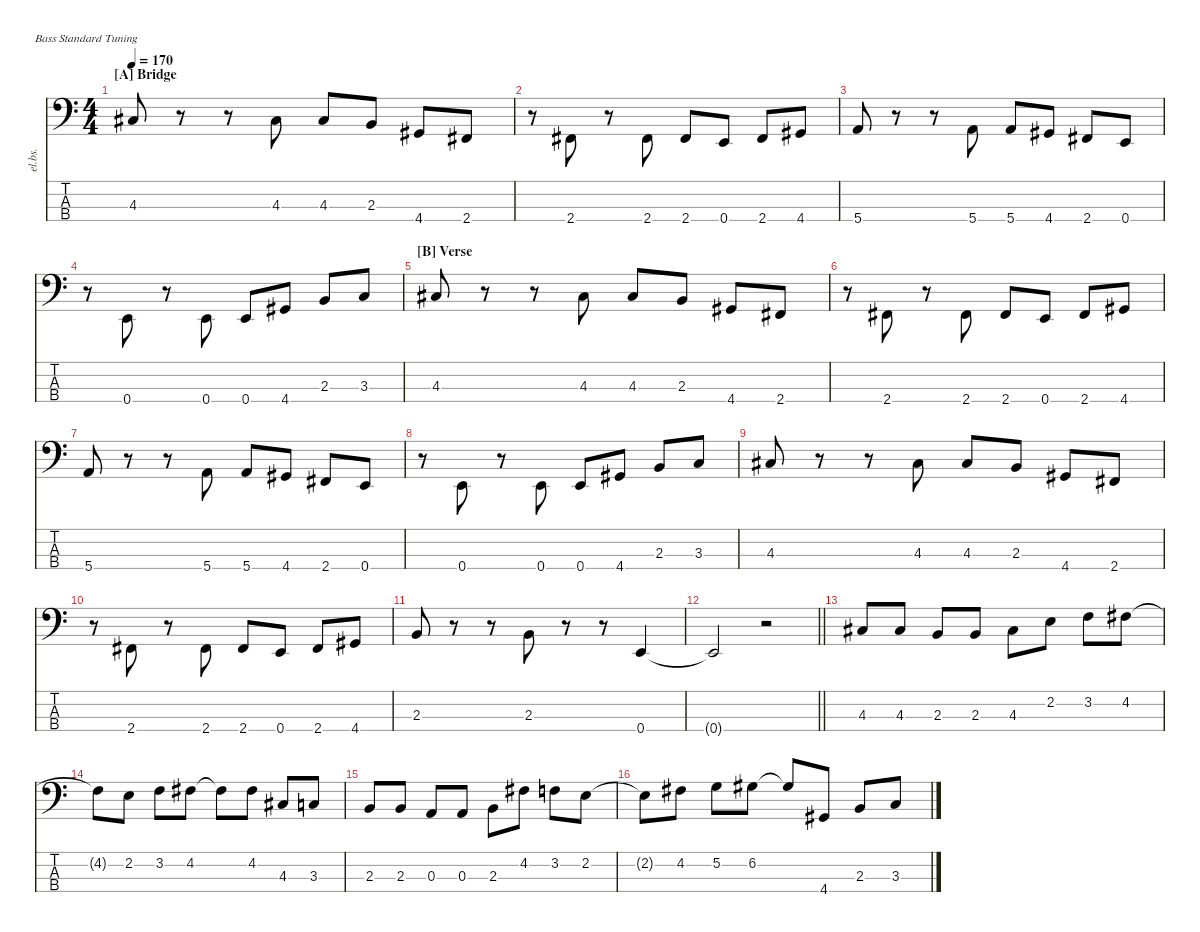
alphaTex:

\defaultSystemsLayout 4
\hideDynamics
\bracketExtendMode nobrackets
\track ("Electric Bass" "el.bs.") {instrument electricbassfinger}
\staff {score tabs}
\tuning (G2 D2 A1 E1)
\ts (4 4)
\section ("A" "Bridge")
\tempo 170
\clef f4
\ks c
4.3{acc #}.8{dy mf beam Up} r.8{beam Down} r.8{beam Down} 4.3{acc #}.8{beam Up} 4.3{acc #}.8{beam Up} 2.3.8{beam Up} 4.4{acc #}.8{beam Up} 2.4{acc #}.8{beam Up} |
r.8{beam Down} 2.4{acc #}.8{beam Up} r.8{beam Down} 2.4{acc #}.8{beam Up} 2.4{acc #}.8{beam Up} 0.4.8{beam Up} 2.4{acc #}.8{beam Up} 4.4{acc #}.8{beam Up} |
5.4.8{beam Up} r.8{beam Down} r.8{beam Down} 5.4.8{beam Up} 5.4.8{beam Up} 4.4{acc #}.8{beam Up} 2.4{acc #}.8{beam Up} 0.4.8{beam Up} |
r.8{beam Down} 0.4.8{beam Up} r.8{beam Down} 0.4.8{beam Up} 0.4.8{beam Up} 4.4{acc #}.8{beam Up} 2.3.8{beam Up} 3.3.8{beam Up} |
\section ("B" "Verse")
4.3{acc #}.8{beam Up} r.8{beam Down} r.8{beam Down} 4.3{acc #}.8{beam Up} 4.3{acc #}.8{beam Up} 2.3.8{beam Up} 4.4{acc #}.8{beam Up} 2.4{acc #}.8{beam Up} |
r.8{beam Down} 2.4{acc #}.8{beam Up} r.8{beam Down} 2.4{acc #}.8{beam Up} 2.4{acc #}.8{beam Up} 0.4.8{beam Up} 2.4{acc #}.8{beam Up} 4.4{acc #}.8{beam Up} |
5.4.8{beam Up} r.8{beam Down} r.8{beam Down} 5.4.8{beam Up} 5.4.8{beam Up} 4.4{acc #}.8{beam Up} 2.4{acc #}.8{beam Up} 0.4.8{beam Up} |
r.8{beam Down} 0.4.8{beam Up} r.8{beam Down} 0.4.8{beam Up} 0.4.8{beam Up} 4.4{acc #}.8{beam Up} 2.3.8{beam Up} 3.3.8{beam Up} |
4.3{acc #}.8{beam Up} r.8{beam Down} r.8{beam Down} 4.3{acc #}.8{beam Up} 4.3{acc #}.8{beam Up} 2.3.8{beam Up} 4.4{acc #}.8{beam Up} 2.4{acc #}.8{beam Up} |
r.8{beam Down} 2.4{acc #}.8{beam Up} r.8{beam Down} 2.4{acc #}.8{beam Up} 2.4{acc #}.8{beam Up} 0.4.8{beam Up} 2.4{acc #}.8{beam Up} 4.4{acc #}.8{beam Up} |
2.3.8{beam Up} r.8{beam Down} r.8{beam Down} 2.3.8{beam Up} r.8{beam Down} r.8{beam Down} 0.4.4{beam Up} |
\barLineRight lightlight
0.4{t}.2{beam Up} r.2{beam Down} |
4.3{acc #}.8{beam Up} 4.3{acc #}.8{beam Up} 2.3.8{beam Up} 2.3.8{beam Up} 4.3{acc #}.8{beam Down} 2.2.8{beam Down} 3.2.8{beam Down} 4.2{acc #}.8{beam Down} |
4.2{t acc #}.8{beam Down} 2.2.8{beam Down} 3.2.8{beam Down} 4.2{acc #}.8{beam Down} 4.2{t acc #}.8{beam Down} 4.2{acc #}.8{beam Down} 4.3{acc #}.8{beam Up} 3.3.8{beam Up} |
2.3.8{beam Up} 2.3.8{beam Up} 0.3.8{beam Up} 0.3.8{beam Up} 2.3.8{beam Down} 4.2{acc #}.8{beam Down} 3.2.8{beam Down} 2.2.8{beam Down} |
2.2{t}.8{beam Down} 4.2{acc #}.8{beam Down} 5.2.8{beam Down} 6.2{acc #}.8{beam Down} 6.2{t acc #}.8{beam Up} 4.4{acc #}.8{beam Up} 2.3.8{beam Up} 3.3.8{beam Up}
